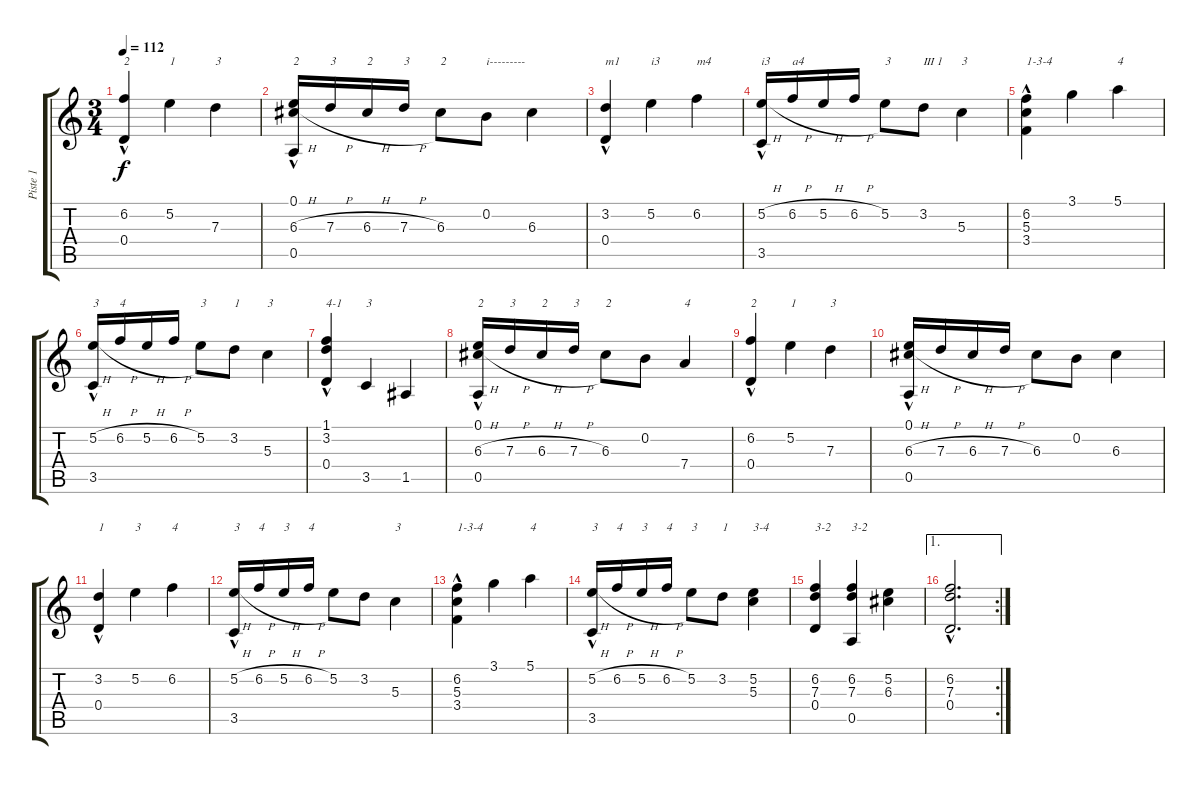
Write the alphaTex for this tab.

\track ("Piste 1" "Piste 1") {instrument acousticguitarnylon}
\staff {score tabs}
\tuning (E4 B3 G3 D3 A2 E2) {hide}
\ts (3 4)
\tempo 112
\clef g2
\ks c
(6.2 0.4{hac}).4{txt "2" dy f instrument acousticguitarnylon} 5.2.4{txt "1"} 7.3.4{txt "3"} |
(0.1{hac} 6.3{h} 0.5).16{txt "2"} 7.3{h}.16{txt "3"} 6.3{h}.16{txt "2"} 7.3{h}.16{txt "3"} 6.3.8{txt "2"} 0.2.8{txt "i---------"} 6.3.4 |
(3.2 0.4{hac}).4{txt "m1"} 5.2.4{txt "i3"} 6.2.4{txt "m4"} |
(5.2{h} 3.5{hac}).16{txt "i3"} 6.2{h}.16{txt "a4"} 5.2{h}.16 6.2{h}.16 5.2.8{txt "3"} 3.2.8{txt "III 1"} 5.3.4{txt "3"} |
(6.2 5.3{hac} 3.4{hac}).4{txt "1-3-4"} 3.1.4 5.1.4{txt "4"} |
(5.2{h} 3.5{hac}).16{txt "3"} 6.2{h}.16{txt "4"} 5.2{h}.16 6.2{h}.16 5.2.8{txt "3"} 3.2.8{txt "1"} 5.3.4{txt "3"} |
(1.1{hac} 3.2{hac} 0.4).4{txt "4-1"} 3.5.4{txt "3"} 1.5.4 |
(0.1{hac} 6.3{h} 0.5{hac}).16{txt "2"} 7.3{h}.16{txt "3"} 6.3{h}.16{txt "2"} 7.3{h}.16{txt "3"} 6.3.8{txt "2"} 0.2.8 7.4.4{txt "4"} |
(6.2 0.4{hac}).4{txt "2"} 5.2.4{txt "1"} 7.3.4{txt "3"} |
(0.1{hac} 6.3{h} 0.5{hac}).16 7.3{h}.16 6.3{h}.16 7.3{h}.16 6.3.8 0.2.8 6.3.4 |
(3.2 0.4{hac}).4{txt "1"} 5.2.4{txt "3"} 6.2.4{txt "4"} |
(5.2{h} 3.5{hac}).16{txt "3"} 6.2{h}.16{txt "4"} 5.2{h}.16{txt "3"} 6.2{h}.16{txt "4"} 5.2.8 3.2.8 5.3.4{txt "3"} |
(6.2 5.3{hac} 3.4{hac}).4{txt "1-3-4"} 3.1.4 5.1.4{txt "4"} |
(5.2{h} 3.5{hac}).16{txt "3"} 6.2{h}.16{txt "4"} 5.2{h}.16{txt "3"} 6.2{h}.16{txt "4"} 5.2.8{txt "3"} 3.2.8{txt "1"} (5.2 5.3).4{txt "3-4"} |
(6.2 7.3 0.4).4{txt "3-2"} (6.2 7.3 0.5).4{txt "3-2"} (5.2 6.3).4 |
\ae 1
\rc 2
(6.2{hac} 7.3{hac} 0.4{hac}).2{d}
